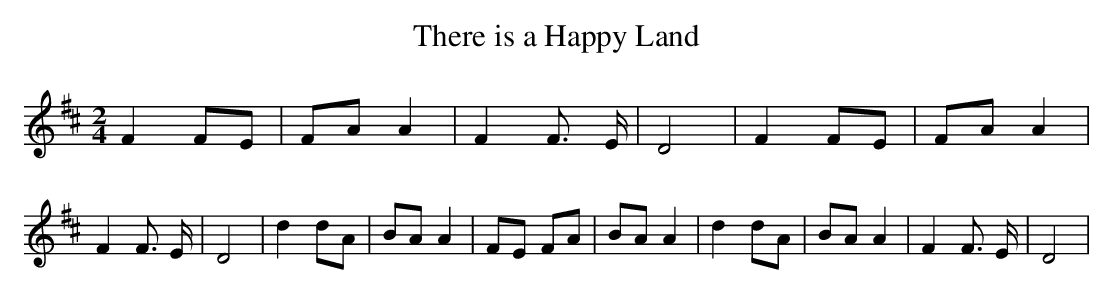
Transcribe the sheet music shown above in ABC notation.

X:1
T:There is a Happy Land
M:2/4
L:1/8
K:D
 F2 FE| FA A2| F2 F3/2 E/2| D4| F2 FE| FA A2| F2 F3/2 E/2| D4| d2 dA|\
 BA A2| FE FA| BA A2| d2 dA| BA A2| F2 F3/2 E/2| D4|
